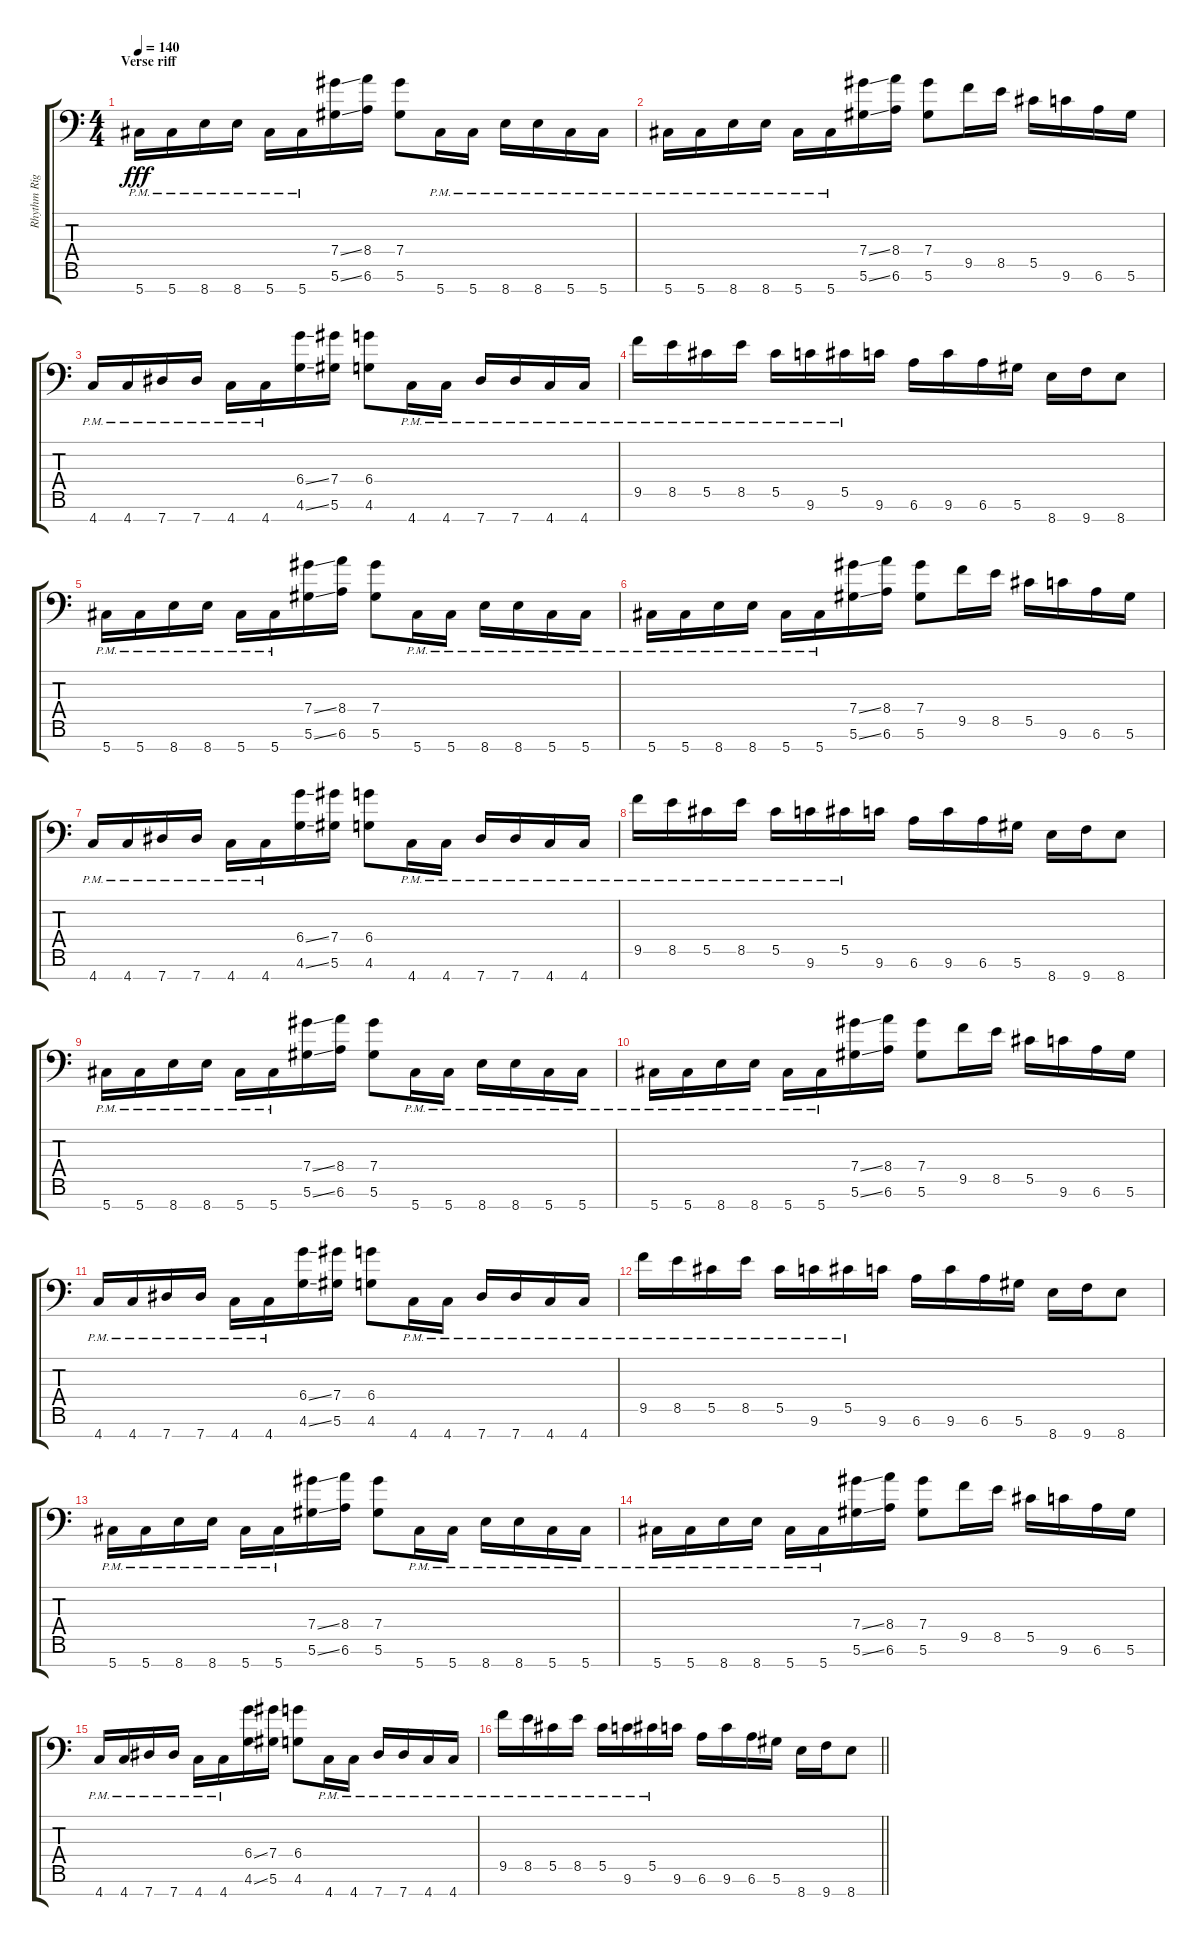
\track ("Rhythm Right" "Rhythm Rig") {instrument overdrivenguitar}
\staff {score tabs}
\tuning (Eb4 Bb3 Gb3 Db3 Ab2 Eb2 Ab1) {hide}
\ts (4 4)
\section ("" "Verse riff")
\tempo 140
\clef f4
\ks c
5.7{pm}.16{dy fff} 5.7{pm}.16 8.7{pm}.16 8.7{pm}.16 5.7{pm}.16 5.7{pm}.16 (7.4{ss} 5.6{ss}).16 (8.4 6.6).16 (7.4 5.6).8 5.7{pm}.16 5.7{pm}.16 8.7{pm}.16 8.7{pm}.16 5.7{pm}.16 5.7{pm}.16 |
5.7{pm}.16 5.7{pm}.16 8.7{pm}.16 8.7{pm}.16 5.7{pm}.16 5.7{pm}.16 (7.4{ss} 5.6{ss}).16 (8.4 6.6).16 (7.4 5.6).8 9.5.16 8.5.16 5.5.16 9.6.16 6.6.16 5.6.16 |
4.7{pm}.16 4.7{pm}.16 7.7{pm}.16 7.7{pm}.16 4.7{pm}.16 4.7{pm}.16 (6.4{ss} 4.6{ss}).16 (7.4 5.6).16 (6.4 4.6).8 4.7{pm}.16 4.7{pm}.16 7.7{pm}.16 7.7{pm}.16 4.7{pm}.16 4.7{pm}.16 |
9.5{pm}.16 8.5{pm}.16 5.5{pm}.16 8.5{pm}.16 5.5{pm}.16 9.6{pm}.16 5.5{pm}.16 9.6.16 6.6.16 9.6.16 6.6.16 5.6.16 8.7.16 9.7.16 8.7.8 |
5.7{pm}.16 5.7{pm}.16 8.7{pm}.16 8.7{pm}.16 5.7{pm}.16 5.7{pm}.16 (7.4{ss} 5.6{ss}).16 (8.4 6.6).16 (7.4 5.6).8 5.7{pm}.16 5.7{pm}.16 8.7{pm}.16 8.7{pm}.16 5.7{pm}.16 5.7{pm}.16 |
5.7{pm}.16 5.7{pm}.16 8.7{pm}.16 8.7{pm}.16 5.7{pm}.16 5.7{pm}.16 (7.4{ss} 5.6{ss}).16 (8.4 6.6).16 (7.4 5.6).8 9.5.16 8.5.16 5.5.16 9.6.16 6.6.16 5.6.16 |
4.7{pm}.16 4.7{pm}.16 7.7{pm}.16 7.7{pm}.16 4.7{pm}.16 4.7{pm}.16 (6.4{ss} 4.6{ss}).16 (7.4 5.6).16 (6.4 4.6).8 4.7{pm}.16 4.7{pm}.16 7.7{pm}.16 7.7{pm}.16 4.7{pm}.16 4.7{pm}.16 |
9.5{pm}.16 8.5{pm}.16 5.5{pm}.16 8.5{pm}.16 5.5{pm}.16 9.6{pm}.16 5.5{pm}.16 9.6.16 6.6.16 9.6.16 6.6.16 5.6.16 8.7.16 9.7.16 8.7.8 |
5.7{pm}.16 5.7{pm}.16 8.7{pm}.16 8.7{pm}.16 5.7{pm}.16 5.7{pm}.16 (7.4{ss} 5.6{ss}).16 (8.4 6.6).16 (7.4 5.6).8 5.7{pm}.16 5.7{pm}.16 8.7{pm}.16 8.7{pm}.16 5.7{pm}.16 5.7{pm}.16 |
5.7{pm}.16 5.7{pm}.16 8.7{pm}.16 8.7{pm}.16 5.7{pm}.16 5.7{pm}.16 (7.4{ss} 5.6{ss}).16 (8.4 6.6).16 (7.4 5.6).8 9.5.16 8.5.16 5.5.16 9.6.16 6.6.16 5.6.16 |
4.7{pm}.16 4.7{pm}.16 7.7{pm}.16 7.7{pm}.16 4.7{pm}.16 4.7{pm}.16 (6.4{ss} 4.6{ss}).16 (7.4 5.6).16 (6.4 4.6).8 4.7{pm}.16 4.7{pm}.16 7.7{pm}.16 7.7{pm}.16 4.7{pm}.16 4.7{pm}.16 |
9.5{pm}.16 8.5{pm}.16 5.5{pm}.16 8.5{pm}.16 5.5{pm}.16 9.6{pm}.16 5.5{pm}.16 9.6.16 6.6.16 9.6.16 6.6.16 5.6.16 8.7.16 9.7.16 8.7.8 |
5.7{pm}.16 5.7{pm}.16 8.7{pm}.16 8.7{pm}.16 5.7{pm}.16 5.7{pm}.16 (7.4{ss} 5.6{ss}).16 (8.4 6.6).16 (7.4 5.6).8 5.7{pm}.16 5.7{pm}.16 8.7{pm}.16 8.7{pm}.16 5.7{pm}.16 5.7{pm}.16 |
5.7{pm}.16 5.7{pm}.16 8.7{pm}.16 8.7{pm}.16 5.7{pm}.16 5.7{pm}.16 (7.4{ss} 5.6{ss}).16 (8.4 6.6).16 (7.4 5.6).8 9.5.16 8.5.16 5.5.16 9.6.16 6.6.16 5.6.16 |
4.7{pm}.16 4.7{pm}.16 7.7{pm}.16 7.7{pm}.16 4.7{pm}.16 4.7{pm}.16 (6.4{ss} 4.6{ss}).16 (7.4 5.6).16 (6.4 4.6).8 4.7{pm}.16 4.7{pm}.16 7.7{pm}.16 7.7{pm}.16 4.7{pm}.16 4.7{pm}.16 |
\barLineRight lightlight
9.5{pm}.16 8.5{pm}.16 5.5{pm}.16 8.5{pm}.16 5.5{pm}.16 9.6{pm}.16 5.5{pm}.16 9.6.16 6.6.16 9.6.16 6.6.16 5.6.16 8.7.16 9.7.16 8.7.8
